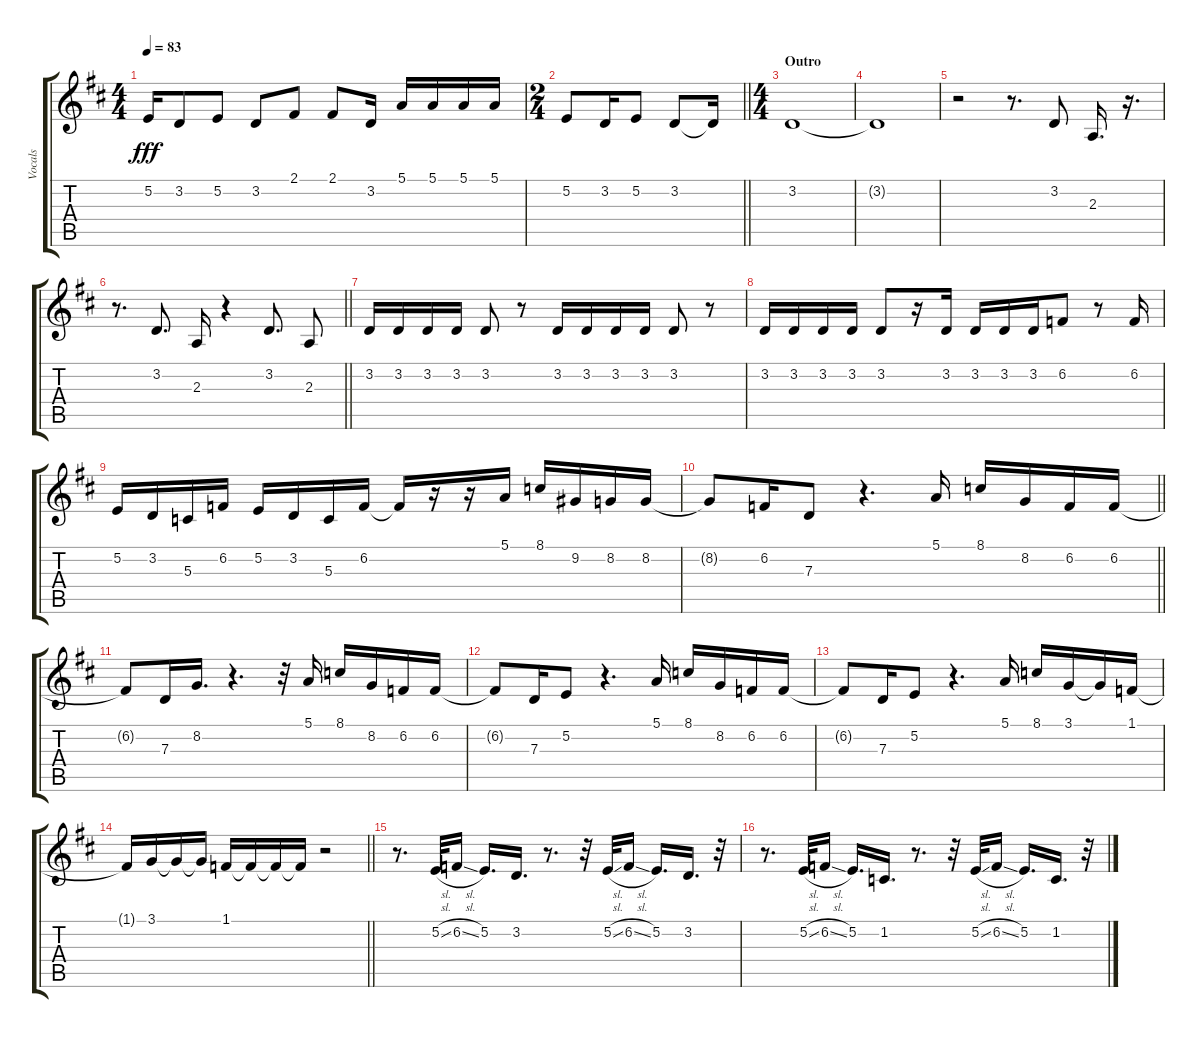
\track ("Vocals" "Vocals") {instrument tenorsax}
\staff {score tabs}
\tuning (E4 B3 G3 D3 A2 E2) {hide}
\ts (4 4)
\tempo 83
\clef g2
\ks d
5.2.16{dy fff} 3.2.8 5.2.8 3.2.8 2.1.8 2.1.8 3.2.16 5.1.16 5.1.16 5.1.16 5.1.16 |
\ts (2 4)
\barLineRight lightlight
5.2.8 3.2.16 5.2.8 3.2.8 3.2{t}.16 |
\ts (4 4)
\section ("" "Outro")
3.2.1 |
3.2{t}.1 |
r.2 r.8{d} 3.2.8 2.3.16{d} r.16{d} |
\barLineRight lightlight
r.8{d} 3.2.8{d} 2.3.16 r.4 3.2.8{d} 2.3.8 |
3.2.16 3.2.16 3.2.16 3.2.16 3.2.8 r.8 3.2.16 3.2.16 3.2.16 3.2.16 3.2.8 r.8 |
3.2.16 3.2.16 3.2.16 3.2.16 3.2.8 r.16 3.2.16 3.2.16 3.2.16 3.2.16 6.2.8 r.8 6.2.16 |
5.2.16 3.2.16 5.3.16 6.2.16 5.2.16 3.2.16 5.3.16 6.2.16 6.2{t}.16 r.16 r.16 5.1.16 8.1.16 9.2.16 8.2.16 8.2.16 |
\barLineRight lightlight
8.2{t}.8 6.2.16 7.3.8 r.4{d} 5.1.16 8.1.16 8.2.16 6.2.16 6.2.16 |
6.2{t}.8 7.3.16 8.2.16{d} r.4{d} r.32 5.1.16 8.1.16 8.2.16 6.2.16 6.2.16 |
6.2{t}.8 7.3.16 5.2.8 r.4{d} 5.1.16 8.1.16 8.2.16 6.2.16 6.2.16 |
6.2{t}.8 7.3.16 5.2.8 r.4{d} 5.1.16 8.1.16 3.1.16 3.1{t}.16 1.1.16 |
\barLineRight lightlight
1.1{t}.16 3.1.16 3.1{t}.16 3.1{t}.16 1.1.16 1.1{t}.16 1.1{t}.16 1.1{t}.16 r.2 |
r.8{d} 5.2{sl}.32 6.2{sl}.16 5.2.16{d} 3.2.16{d} r.8{d} r.32 5.2{sl}.32 6.2{sl}.16 5.2.16{d} 3.2.16{d} r.32 |
r.8{d} 5.2{sl}.32 6.2{sl}.16 5.2.16{d} 1.2.16{d} r.8{d} r.32 5.2{sl}.32 6.2{sl}.16 5.2.16{d} 1.2.16{d} r.32
